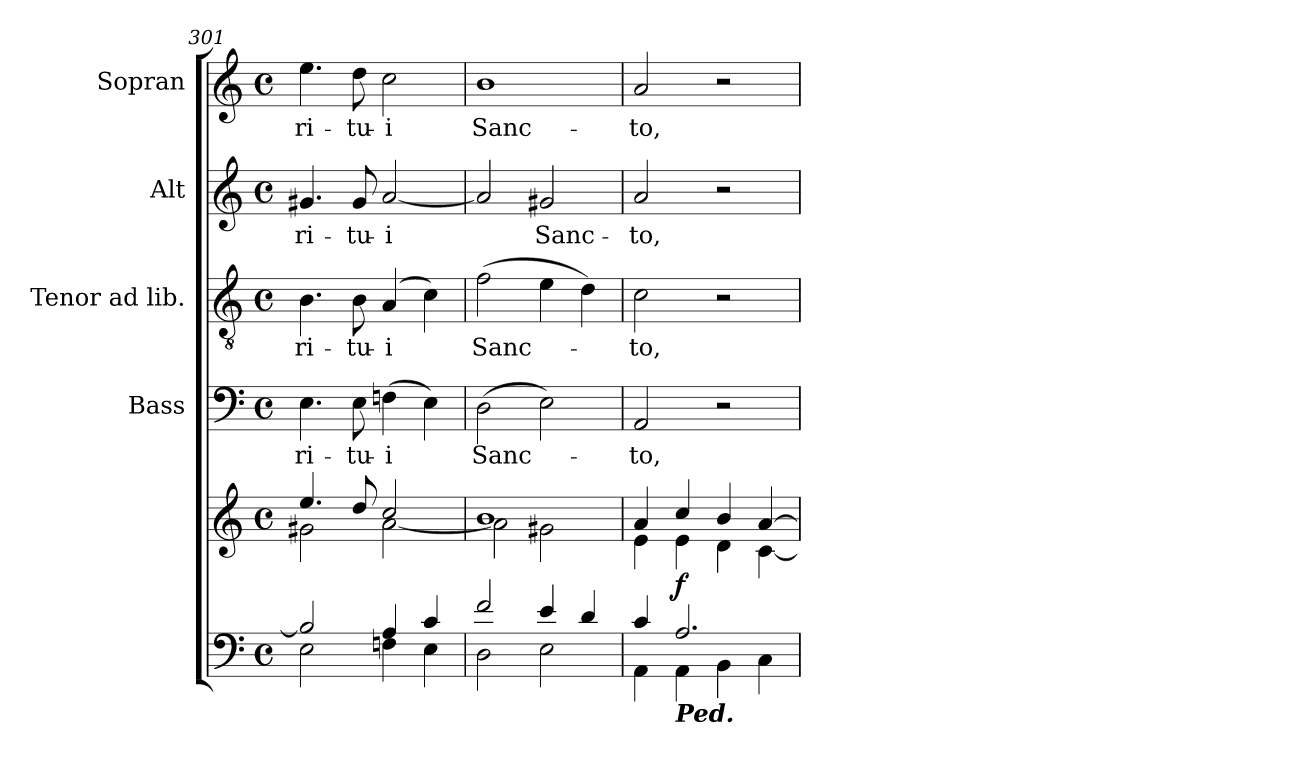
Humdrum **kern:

**kern	**kern	**dynam	**kern	**text	**kern	**text	**kern	**text	**kern	**text
*part5	*part5	*part5	*part4	*part4	*part3	*part3	*part2	*part2	*part1	*part1
*staff6	*staff5	*staff5/6	*staff4	*staff4	*staff3	*staff3	*staff2	*staff2	*staff1	*staff1
*	*	*	*I"Bass	*	*I"Tenor ad lib.	*	*I"Alt	*	*I"Sopran	*
*	*	*	*I'B.	*	*I'T.	*	*I'A.	*	*I'S.	*
*clefF4	*clefG2	*	*clefF4	*	*clefGv2	*	*clefG2	*	*clefG2	*
*k[]	*k[]	*	*k[]	*	*k[]	*	*k[]	*	*k[]	*
*C:	*C:	*	*C:	*	*C:	*	*C:	*	*C:	*
*M4/4	*M4/4	*	*M4/4	*	*M4/4	*	*M4/4	*	*M4/4	*
*met(c)	*met(c)	*	*met(c)	*	*met(c)	*	*met(c)	*	*met(c)	*
=301	=301	=301	=301	=301	=301	=301	=301	=301	=301	=301
*^	*^	*	*	*	*	*	*	*	*	*
!	!	!	!	!	!	!LO:LY:b	!	!LO:LY:b	!	!LO:LY:b	!	!LO:LY:b
2B/]	2E\	4.ee/	2g#X\	.	4.E\	-ri-	4.B\	-ri-	4.g#X/	-ri-	4.ee\	-ri-
!	!	!	!	!	!	!LO:LY:b	!	!LO:LY:b	!	!LO:LY:b	!	!LO:LY:b
.	.	8dd/	.	.	8E\	-tu-	8B\	-tu-	8g#/	-tu-	8dd\	-tu-
!	!	!	!	!	!	!LO:LY:b	!	!LO:LY:b	!	!LO:LY:b	!	!LO:LY:b
4A/	4Fn\	2cc/	[<2a\	.	(>4Fn\	-i	(4A/	-i	[2a/	-i	2cc\	-i
4c/	4E\	.	.	.	4E\)	.	4c\)	.	.	.	.	.
!!LO:PB:g=z
=302	=302	=302	=302	=302	=302	=302	=302	=302	=302	=302	=302	=302
!	!	!	!	!	!	!LO:LY:b	!	!LO:LY:b	!	!	!	!LO:LY:b
2f/	2D\	1b	2a\]	.	(>2D\	Sanc-	(>2f\	Sanc-	2a/]	.	1b	Sanc-
!	!	!	!	!	!	!	!	!	!	!LO:LY:b	!	!
4e/	2E\	.	2g#X\	.	2E\)	.	4e\	.	2g#X/	Sanc-	.	.
4d/	.	.	.	.	.	.	4d\)	.	.	.	.	.
=303	=303	=303	=303	=303	=303	=303	=303	=303	=303	=303	=303	=303
!	!	!	!	!	!	!LO:LY:b	!	!LO:LY:b	!	!LO:LY:b	!	!LO:LY:b
4c/	4AA\	4a/	4e\	.	2AA/	-to,	2c\	-to,	2a/	-to,	2a/	-to,
!LO:TX:b:Bi:t=Ped.	!	!	!	!	!	!	!	!	!	!	!	!
!	!	!	!	!LO:DY:b	!	!	!	!	!	!	!	!
2.A/	4AA\	4cc/	4e\	f	.	.	.	.	.	.	.	.
.	4BB\	4b/	4d\	.	2r	.	2r	.	2r	.	2r	.
.	4C\	[>4a/	[<4c\	.	.	.	.	.	.	.	.	.
*v	*v	*	*	*	*	*	*	*	*	*	*	*
*	*v	*v	*	*	*	*	*	*	*	*	*
=	=	=	=	=	=	=	=	=	=	=
*-	*-	*-	*-	*-	*-	*-	*-	*-	*-	*-
